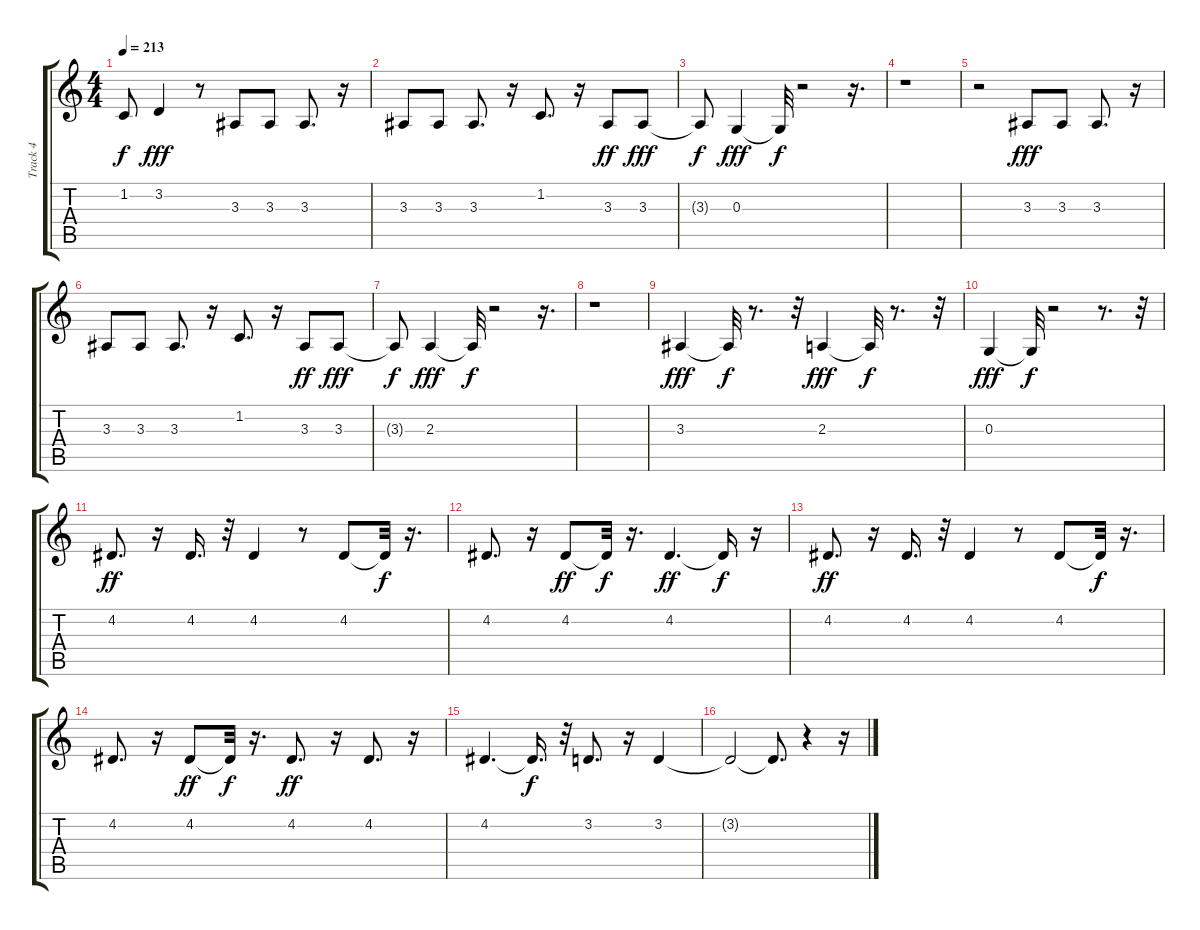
\track ("Track 4" "Track 4") {instrument lead8bassandlead}
\staff {score tabs}
\tuning (E4 B3 G3 D3 A2 E2) {hide}
\ts (4 4)
\tempo 213
\clef g2
\ks c
1.2{t}.8{dy f} 3.2.4{dy fff} r.8 3.3.8 3.3.8 3.3.8{d} r.16 |
3.3.8 3.3.8 3.3.8{d} r.16 1.2.8{d} r.16 3.3.8{dy ff} 3.3.8{dy fff} |
3.3{t}.8{dy f} 0.3.4{dy fff} 0.3{t}.32{dy f} r.2 r.16{d} |
r.1 |
r.2 3.3.8{dy fff} 3.3.8 3.3.8{d} r.16 |
3.3.8 3.3.8 3.3.8{d} r.16 1.2.8{d} r.16 3.3.8{dy ff} 3.3.8{dy fff} |
3.3{t}.8{dy f} 2.3.4{dy fff} 2.3{t}.32{dy f} r.2 r.16{d} |
r.1 |
3.3.4{dy fff} 3.3{t}.32{dy f} r.8{d} r.32 2.3.4{dy fff} 2.3{t}.32{dy f} r.8{d} r.32 |
0.3.4{dy fff} 0.3{t}.32{dy f} r.2 r.8{d} r.32 |
4.2.8{d dy ff} r.16 4.2.16{d} r.32 4.2.4 r.8 4.2.8 4.2{t}.32{dy f} r.16{d} |
4.2.8{d} r.16 4.2.8{dy ff} 4.2{t}.32{dy f} r.16{d} 4.2.4{d dy ff} 4.2{t}.16{dy f} r.16 |
4.2.8{d dy ff} r.16 4.2.16{d} r.32 4.2.4 r.8 4.2.8 4.2{t}.32{dy f} r.16{d} |
4.2.8{d} r.16 4.2.8{dy ff} 4.2{t}.32{dy f} r.16{d} 4.2.8{d dy ff} r.16 4.2.8{d} r.16 |
4.2.4{d} 4.2{t}.16{d dy f} r.32 3.2.8{d} r.16 3.2.4 |
3.2{t}.2 3.2{t}.8{d} r.4 r.16
